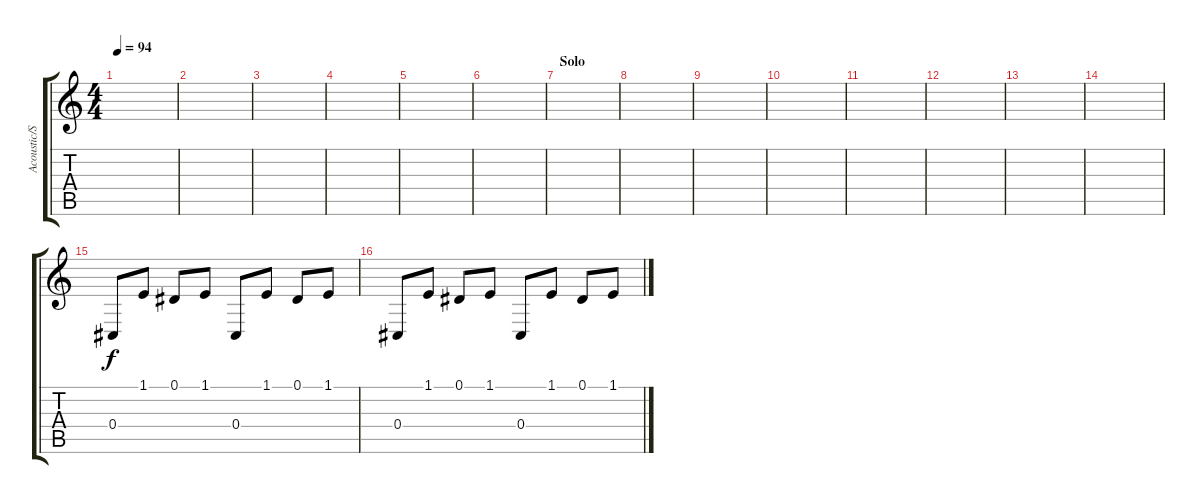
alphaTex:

\track ("Acoustic/Sitar" "Acoustic/S") {instrument sitar}
\staff {score tabs}
\tuning (Eb4 Bb3 Gb3 Db3 Ab2 Eb2) {hide}
\ts (4 4)
\tempo 94
\clef g2
\ks c
|
|
|
|
|
|
\section ("" "Solo")
|
|
|
|
|
|
|
|
0.4.8 1.1.8 0.1.8 1.1.8 0.4.8 1.1.8 0.1.8 1.1.8 |
0.4.8 1.1.8 0.1.8 1.1.8 0.4.8 1.1.8 0.1.8 1.1.8
